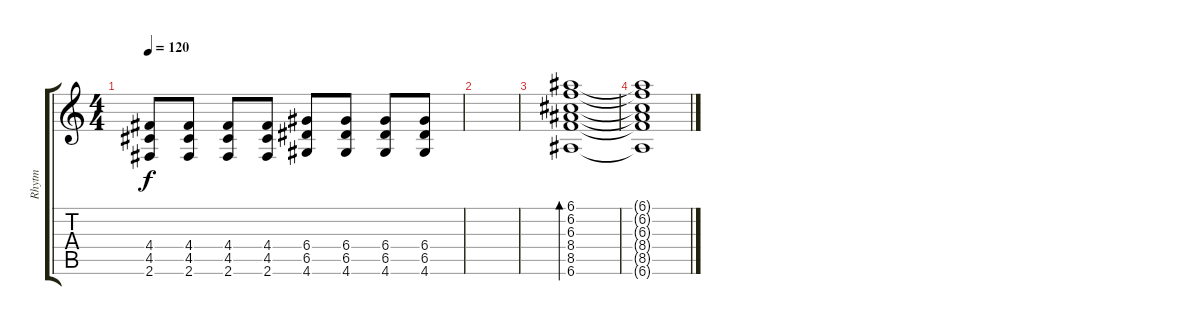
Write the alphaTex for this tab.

\track ("Rhytm" "Rhytm") {instrument distortionguitar}
\staff {score tabs}
\tuning (E4 B3 G3 D3 A2 E2) {hide}
\ts (4 4)
\tempo 120
\clef g2
\ks c
(4.4 4.5 2.6).8{dy f} (4.4 4.5 2.6).8 (4.4 4.5 2.6).8 (4.4 4.5 2.6).8 (6.4 6.5 4.6).8 (6.4 6.5 4.6).8 (6.4 6.5 4.6).8 (6.4 6.5 4.6).8 |
|
(6.1 6.2 6.3 8.4 8.5 6.6).1{bd 480 balance 8} |
(6.1{t} 6.2{t} 6.3{t} 8.4{t} 8.5{t} 6.6{t}).1
